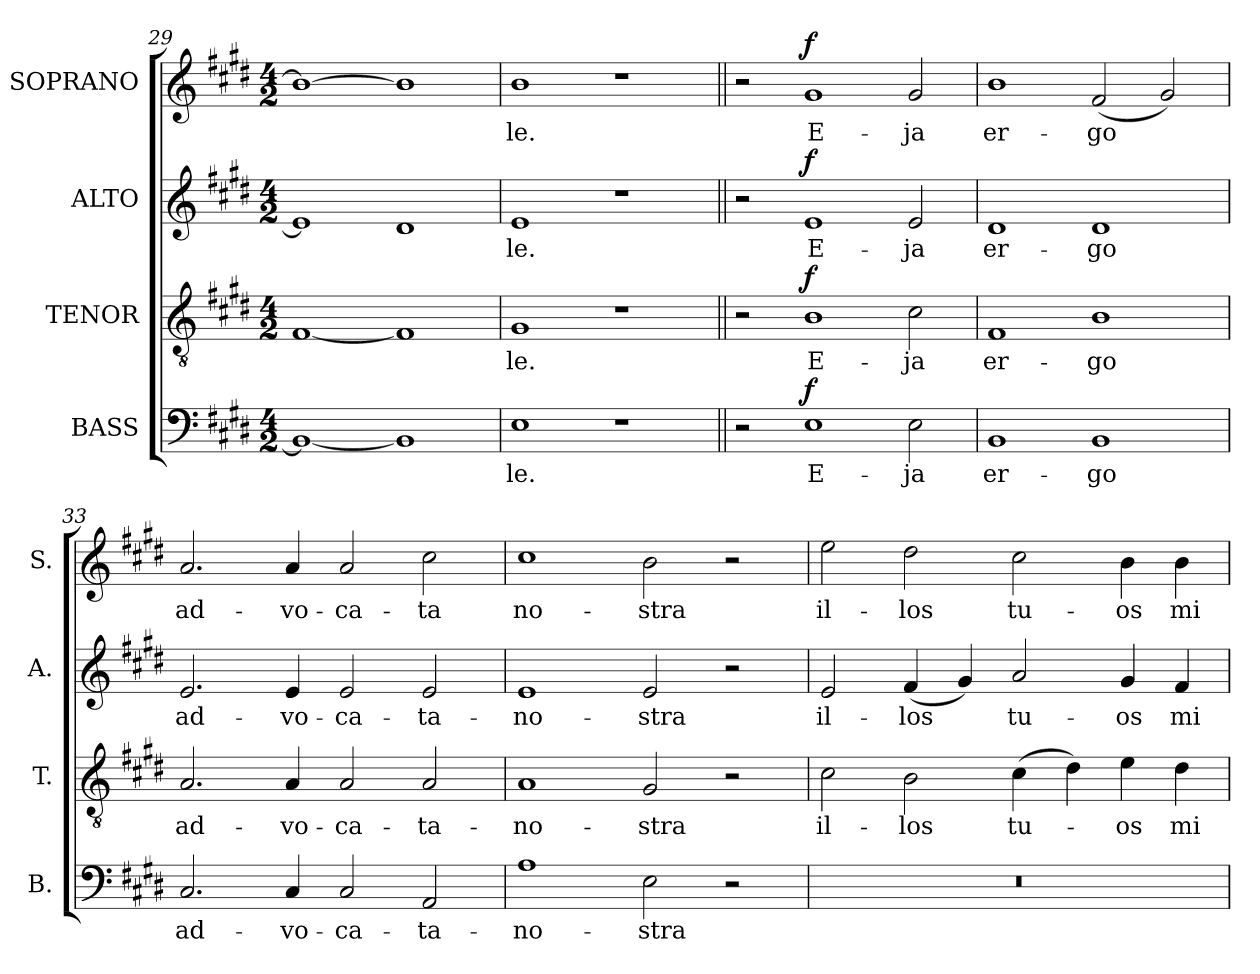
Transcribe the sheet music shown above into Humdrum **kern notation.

**kern	**text	**dynam	**kern	**text	**dynam	**kern	**text	**dynam	**kern	**text	**dynam
*part4	*part4	*part4	*part3	*part3	*part3	*part2	*part2	*part2	*part1	*part1	*part1
*staff4	*staff4	*staff4	*staff3	*staff3	*staff3	*staff2	*staff2	*staff2	*staff1	*staff1	*staff1
*I"BASS	*	*	*I"TENOR	*	*	*I"ALTO	*	*	*I"SOPRANO	*	*
*I'B.	*	*	*I'T.	*	*	*I'A.	*	*	*I'S.	*	*
*clefF4	*	*	*clefGv2	*	*	*clefG2	*	*	*clefG2	*	*
*	*	*	*ITrd7c12	*	*	*	*	*	*	*	*
*k[f#c#g#d#]	*	*	*k[f#c#g#d#]	*	*	*k[f#c#g#d#]	*	*	*k[f#c#g#d#]	*	*
*E:	*	*	*E:	*	*	*E:	*	*	*E:	*	*
*M4/2	*	*	*M4/2	*	*	*M4/2	*	*	*M4/2	*	*
=29	=29	=29	=29	=29	=29	=29	=29	=29	=29	=29	=29
1BBi_	.	.	[1FF#i	.	.	1ei]	.	.	1bi_	.	.
1BBi]	.	.	1FF#i]	.	.	1d#i	.	.	1bi]	.	.
=30	=30	=30	=30	=30	=30	=30	=30	=30	=30	=30	=30
!	!LO:LY:b:color=#000000	!	!	!	!	!	!	!	!	!	!
!	!	!	!	!LO:LY:b:color=#000000	!	!	!	!	!	!	!
!	!	!	!	!	!	!	!LO:LY:b:color=#000000	!	!	!	!
!	!	!	!	!	!	!	!	!	!	!LO:LY:b:color=#000000	!
1Ei	-le.	.	1GG#i	-le.	.	1ei	-le.	.	1bi	-le.	.
1r	.	.	1r	.	.	1r	.	.	1r	.	.
=31||	=31||	=31||	=31||	=31||	=31||	=31||	=31||	=31||	=31||	=31||	=31||
2r	.	.	2r	.	.	2r	.	.	2r	.	.
!	!LO:LY:b:color=#000000	!	!	!	!	!	!	!	!	!	!
!	!	!	!	!LO:LY:b:color=#000000	!	!	!	!	!	!	!
!	!	!	!	!	!	!	!LO:LY:b:color=#000000	!	!	!	!
!	!	!	!	!	!	!	!	!	!	!LO:LY:b:color=#000000	!
1Ei	E-	f	1BBi	E-	f	1ei	E-	f	1g#i	E-	f
!	!LO:LY:b:color=#000000	!	!	!	!	!	!	!	!	!	!
!	!	!	!	!LO:LY:b:color=#000000	!	!	!	!	!	!	!
!	!	!	!	!	!	!	!LO:LY:b:color=#000000	!	!	!	!
!	!	!	!	!	!	!	!	!	!	!LO:LY:b:color=#000000	!
2Ei\	-ja	.	2C#i\	-ja	.	2ei/	-ja	.	2g#i/	-ja	.
=32	=32	=32	=32	=32	=32	=32	=32	=32	=32	=32	=32
!	!LO:LY:b:color=#000000	!	!	!	!	!	!	!	!	!	!
!	!	!	!	!LO:LY:b:color=#000000	!	!	!	!	!	!	!
!	!	!	!	!	!	!	!LO:LY:b:color=#000000	!	!	!	!
!	!	!	!	!	!	!	!	!	!	!LO:LY:b:color=#000000	!
1BBi	er-	.	1FF#i	er-	.	1d#i	er-	.	1bi	er-	.
!	!LO:LY:b:color=#000000	!	!	!	!	!	!	!	!	!	!
!	!	!	!	!LO:LY:b:color=#000000	!	!	!	!	!	!	!
!	!	!	!	!	!	!	!LO:LY:b:color=#000000	!	!	!	!
!	!	!	!	!	!	!	!	!	!	!LO:LY:b:color=#000000	!
1BBi	-go	.	1BBi	-go	.	1d#i	-go	.	(2f#i/	-go	.
.	.	.	.	.	.	.	.	.	2g#i/)	.	.
!!LO:LB:g=z
=33	=33	=33	=33	=33	=33	=33	=33	=33	=33	=33	=33
!	!LO:LY:b:color=#000000	!	!	!	!	!	!	!	!	!	!
!	!	!	!	!LO:LY:b:color=#000000	!	!	!	!	!	!	!
!	!	!	!	!	!	!	!LO:LY:b:color=#000000	!	!	!	!
!	!	!	!	!	!	!	!	!	!	!LO:LY:b:color=#000000	!
2.C#i/	ad-	.	2.AAi/	ad-	.	2.ei/	ad-	.	2.ai/	ad-	.
!	!LO:LY:b:color=#000000	!	!	!	!	!	!	!	!	!	!
!	!	!	!	!LO:LY:b:color=#000000	!	!	!	!	!	!	!
!	!	!	!	!	!	!	!LO:LY:b:color=#000000	!	!	!	!
!	!	!	!	!	!	!	!	!	!	!LO:LY:b:color=#000000	!
4C#i/	-vo-	.	4AAi/	-vo-	.	4ei/	-vo-	.	4ai/	-vo-	.
!	!LO:LY:b:color=#000000	!	!	!	!	!	!	!	!	!	!
!	!	!	!	!LO:LY:b:color=#000000	!	!	!	!	!	!	!
!	!	!	!	!	!	!	!LO:LY:b:color=#000000	!	!	!	!
!	!	!	!	!	!	!	!	!	!	!LO:LY:b:color=#000000	!
2C#i/	-ca-	.	2AAi/	-ca-	.	2ei/	-ca-	.	2ai/	-ca-	.
!	!LO:LY:b:color=#000000	!	!	!	!	!	!	!	!	!	!
!	!	!	!	!LO:LY:b:color=#000000	!	!	!	!	!	!	!
!	!	!	!	!	!	!	!LO:LY:b:color=#000000	!	!	!	!
!	!	!	!	!	!	!	!	!	!	!LO:LY:b:color=#000000	!
2AAi/	-ta-	.	2AAi/	-ta-	.	2ei/	-ta-	.	2cc#i\	-ta	.
=34	=34	=34	=34	=34	=34	=34	=34	=34	=34	=34	=34
!	!LO:LY:b:color=#000000	!	!	!	!	!	!	!	!	!	!
!	!	!	!	!LO:LY:b:color=#000000	!	!	!	!	!	!	!
!	!	!	!	!	!	!	!LO:LY:b:color=#000000	!	!	!	!
!	!	!	!	!	!	!	!	!	!	!LO:LY:b:color=#000000	!
1Ai	-no-	.	1AAi	-no-	.	1ei	-no-	.	1cc#i	no-	.
!	!LO:LY:b:color=#000000	!	!	!	!	!	!	!	!	!	!
!	!	!	!	!LO:LY:b:color=#000000	!	!	!	!	!	!	!
!	!	!	!	!	!	!	!LO:LY:b:color=#000000	!	!	!	!
!	!	!	!	!	!	!	!	!	!	!LO:LY:b:color=#000000	!
2Ei\	-stra	.	2GG#i/	-stra	.	2ei/	-stra	.	2bi\	-stra	.
2r	.	.	2r	.	.	2r	.	.	2r	.	.
=35	=35	=35	=35	=35	=35	=35	=35	=35	=35	=35	=35
!LO:N:vis=1	!	!	!	!	!	!	!	!	!	!	!
!	!	!	!	!LO:LY:b:color=#000000	!	!	!	!	!	!	!
!	!	!	!	!	!	!	!LO:LY:b:color=#000000	!	!	!	!
!	!	!	!	!	!	!	!	!	!	!LO:LY:b:color=#000000	!
0r	.	.	2C#i\	il-	.	2ei/	il-	.	2eei\	il-	.
!	!	!	!	!LO:LY:b:color=#000000	!	!	!	!	!	!	!
!	!	!	!	!	!	!	!LO:LY:b:color=#000000	!	!	!	!
!	!	!	!	!	!	!	!	!	!	!LO:LY:b:color=#000000	!
.	.	.	2BBi\	-los	.	(4f#i/	-los	.	2dd#i\	-los	.
.	.	.	.	.	.	4g#i/)	.	.	.	.	.
!	!	!	!	!LO:LY:b:color=#000000	!	!	!	!	!	!	!
!	!	!	!	!	!	!	!LO:LY:b:color=#000000	!	!	!	!
!	!	!	!	!	!	!	!	!	!	!LO:LY:b:color=#000000	!
.	.	.	(4C#i\	tu-	.	2ai/	tu-	.	2cc#i\	tu-	.
.	.	.	4D#i\)	.	.	.	.	.	.	.	.
!	!	!	!	!LO:LY:b:color=#000000	!	!	!	!	!	!	!
!	!	!	!	!	!	!	!LO:LY:b:color=#000000	!	!	!	!
!	!	!	!	!	!	!	!	!	!	!LO:LY:b:color=#000000	!
.	.	.	4Ei\	-os	.	4g#i/	-os	.	4bi\	-os	.
!	!	!	!	!LO:LY:b:color=#000000	!	!	!	!	!	!	!
!	!	!	!	!	!	!	!LO:LY:b:color=#000000	!	!	!	!
!	!	!	!	!	!	!	!	!	!	!LO:LY:b:color=#000000	!
.	.	.	4D#i\	mi-	.	4f#i/	mi-	.	4bi\	mi-	.
=	=	=	=	=	=	=	=	=	=	=	=
*-	*-	*-	*-	*-	*-	*-	*-	*-	*-	*-	*-
